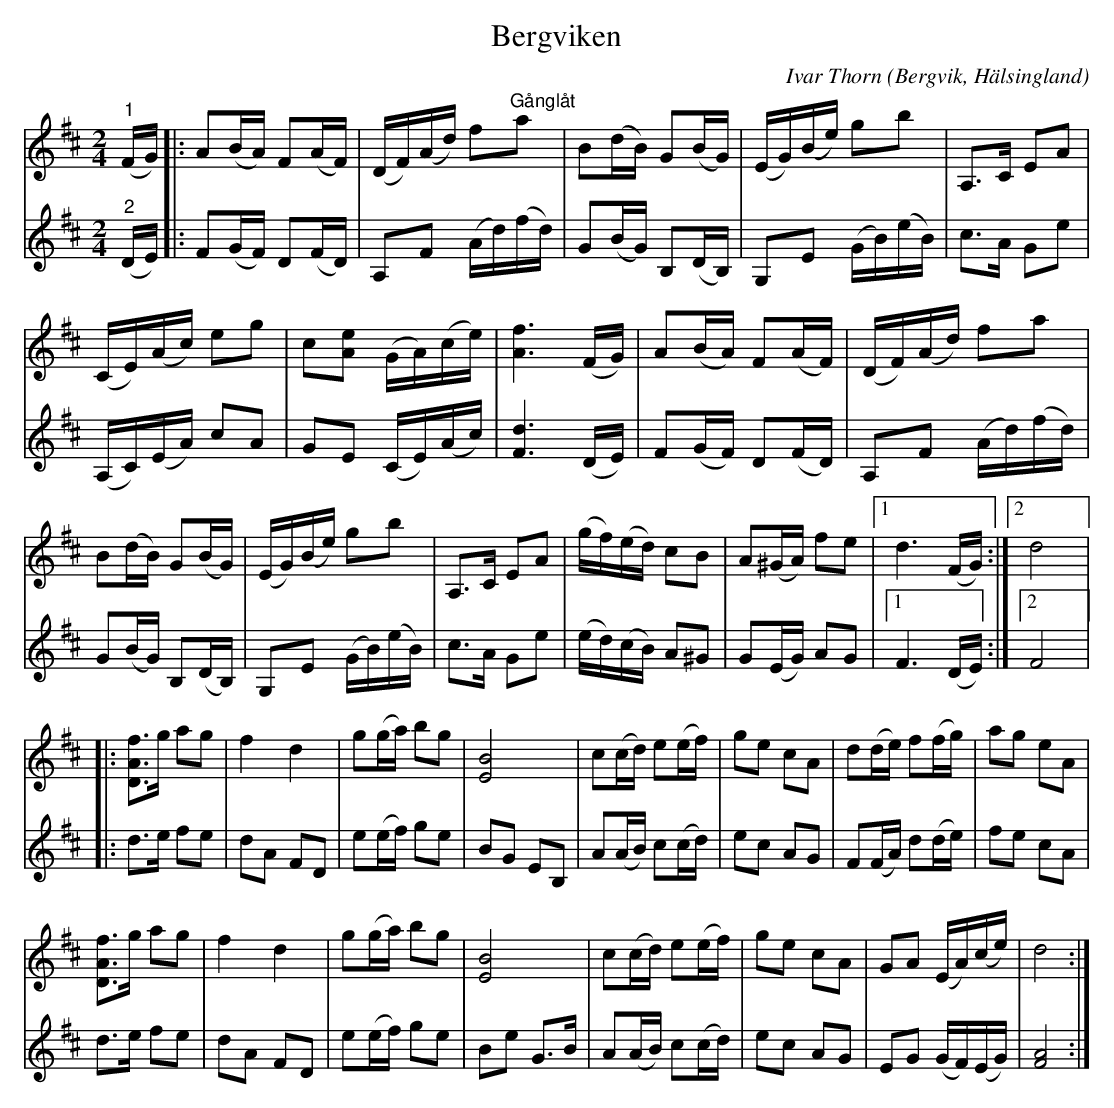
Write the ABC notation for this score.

X:1
T:Bergviken
C:Ivar Thorn
O:Bergvik, Hälsingland
L:1/8
M:2/4
K:D
V:1
"^1" (F/G/) |: A(B/A/) F(A/F/) | (D/F/)(A/d/) f"^Gånglåt"a | B(d/B/) G(B/G/) | (E/G/)(B/e/) gb | A,>C EA |
(C/E/)(A/c/) eg | c[Ae] (G/A/)(c/e/) | [Af]3 (F/G/) | A(B/A/) F(A/F/) | (D/F/)(A/d/) fa |
B(d/B/) G(B/G/) | (E/G/)(B/e/) gb | A,>C EA | (g/f/)(e/d/) cB | A(^G/A/) fe |1 d3 (F/G/) :|2 d4 |:
[DAf]>g ag | f2 d2 | g(g/a/) bg | [EB]4 | c(c/d/) e(e/f/) | ge cA | d(d/e/) f(f/g/) | ag eA |
[DAf]>g ag | f2 d2 | g(g/a/) bg | [EB]4 | c(c/d/) e(e/f/) | ge cA | GA (E/A/)(c/e/) | d4 :|
V:2
"^2" (D/E/) |: F(G/F/) D(F/D/) | A,F (A/d/)(f/d/) | G(B/G/) B,(D/B,/) | G,E (G/B/)(e/B/) | c>A Ge |
(A,/C/)(E/A/) cA | GE (C/E/)(A/c/) | [Fd]3 (D/E/) | F(G/F/) D(F/D/) | A,F (A/d/)(f/d/) |
G(B/G/) B,(D/B,/) | G,E (G/B/)(e/B/) | c>A Ge | (e/d/)(c/B/) A^G | G(E/G/) AG |1 F3 (D/E/) :|2 F4 |:
d>e fe | dA FD | e(e/f/) ge | BG EB, | A(A/B/) c(c/d/) | ec AG | F(F/A/) d(d/e/) | fe cA |
d>e fe | dA FD | e(e/f/) ge | Be G>B | A(A/B/) c(c/d/) | ec AG | EG (G/F/)(E/G/) | [FA]4 :|
